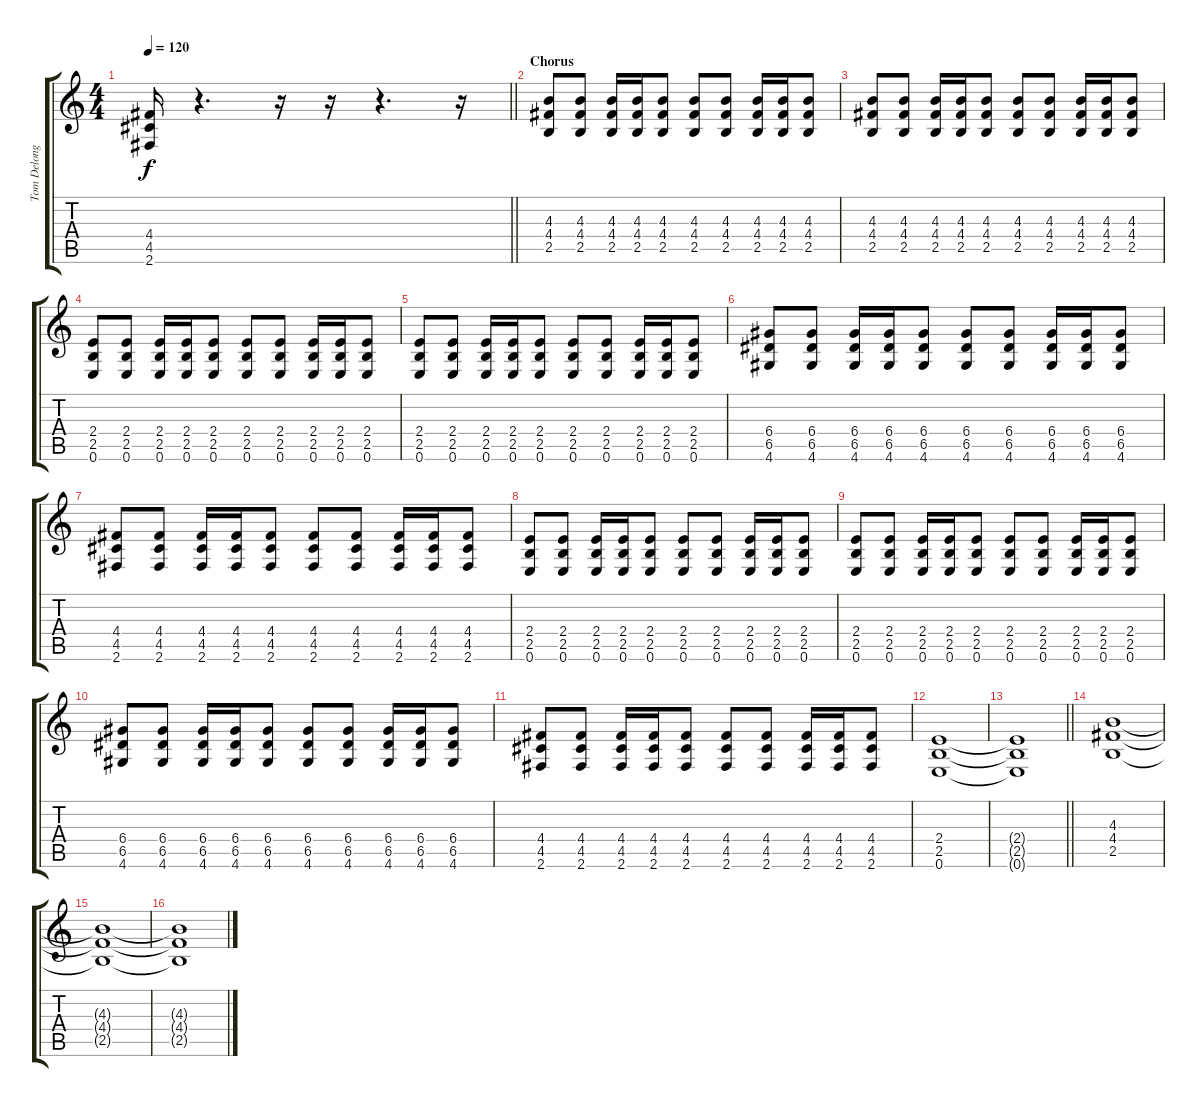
\track ("Tom Delonge - 1st Guitar" "Tom Delong") {instrument acousticguitarnylon}
\staff {score tabs}
\tuning (E4 B3 G3 D3 A2 E2) {hide}
\ts (4 4)
\tempo 120
\clef g2
\barLineRight lightlight
\ks c
(4.4 4.5 2.6).16{dy f} r.4{d} r.16 r.16 r.4{d} r.16 |
\section ("" "Chorus")
(4.3 4.4 2.5).8{volume 13 balance 8 instrument distortionguitar} (4.3 4.4 2.5).8 (4.3 4.4 2.5).16 (4.3 4.4 2.5).16 (4.3 4.4 2.5).8 (4.3 4.4 2.5).8 (4.3 4.4 2.5).8 (4.3 4.4 2.5).16 (4.3 4.4 2.5).16 (4.3 4.4 2.5).8 |
(4.3 4.4 2.5).8 (4.3 4.4 2.5).8 (4.3 4.4 2.5).16 (4.3 4.4 2.5).16 (4.3 4.4 2.5).8 (4.3 4.4 2.5).8 (4.3 4.4 2.5).8 (4.3 4.4 2.5).16 (4.3 4.4 2.5).16 (4.3 4.4 2.5).8 |
(2.4 2.5 0.6).8 (2.4 2.5 0.6).8 (2.4 2.5 0.6).16 (2.4 2.5 0.6).16 (2.4 2.5 0.6).8 (2.4 2.5 0.6).8 (2.4 2.5 0.6).8 (2.4 2.5 0.6).16 (2.4 2.5 0.6).16 (2.4 2.5 0.6).8 |
(2.4 2.5 0.6).8 (2.4 2.5 0.6).8 (2.4 2.5 0.6).16 (2.4 2.5 0.6).16 (2.4 2.5 0.6).8 (2.4 2.5 0.6).8 (2.4 2.5 0.6).8 (2.4 2.5 0.6).16 (2.4 2.5 0.6).16 (2.4 2.5 0.6).8 |
(6.4 6.5 4.6).8 (6.4 6.5 4.6).8 (6.4 6.5 4.6).16 (6.4 6.5 4.6).16 (6.4 6.5 4.6).8 (6.4 6.5 4.6).8 (6.4 6.5 4.6).8 (6.4 6.5 4.6).16 (6.4 6.5 4.6).16 (6.4 6.5 4.6).8 |
(4.4 4.5 2.6).8 (4.4 4.5 2.6).8 (4.4 4.5 2.6).16 (4.4 4.5 2.6).16 (4.4 4.5 2.6).8 (4.4 4.5 2.6).8 (4.4 4.5 2.6).8 (4.4 4.5 2.6).16 (4.4 4.5 2.6).16 (4.4 4.5 2.6).8 |
(2.4 2.5 0.6).8 (2.4 2.5 0.6).8 (2.4 2.5 0.6).16 (2.4 2.5 0.6).16 (2.4 2.5 0.6).8 (2.4 2.5 0.6).8 (2.4 2.5 0.6).8 (2.4 2.5 0.6).16 (2.4 2.5 0.6).16 (2.4 2.5 0.6).8 |
(2.4 2.5 0.6).8 (2.4 2.5 0.6).8 (2.4 2.5 0.6).16 (2.4 2.5 0.6).16 (2.4 2.5 0.6).8 (2.4 2.5 0.6).8 (2.4 2.5 0.6).8 (2.4 2.5 0.6).16 (2.4 2.5 0.6).16 (2.4 2.5 0.6).8 |
(6.4 6.5 4.6).8 (6.4 6.5 4.6).8 (6.4 6.5 4.6).16 (6.4 6.5 4.6).16 (6.4 6.5 4.6).8 (6.4 6.5 4.6).8 (6.4 6.5 4.6).8 (6.4 6.5 4.6).16 (6.4 6.5 4.6).16 (6.4 6.5 4.6).8 |
(4.4 4.5 2.6).8 (4.4 4.5 2.6).8 (4.4 4.5 2.6).16 (4.4 4.5 2.6).16 (4.4 4.5 2.6).8 (4.4 4.5 2.6).8 (4.4 4.5 2.6).8 (4.4 4.5 2.6).16 (4.4 4.5 2.6).16 (4.4 4.5 2.6).8 |
(2.4 2.5 0.6).1 |
\barLineRight lightlight
(2.4{t} 2.5{t} 0.6{t}).1 |
(4.3 4.4 2.5).1 |
(4.3{t} 4.4{t} 2.5{t}).1{volume 16} |
(4.3{t} 4.4{t} 2.5{t}).1
